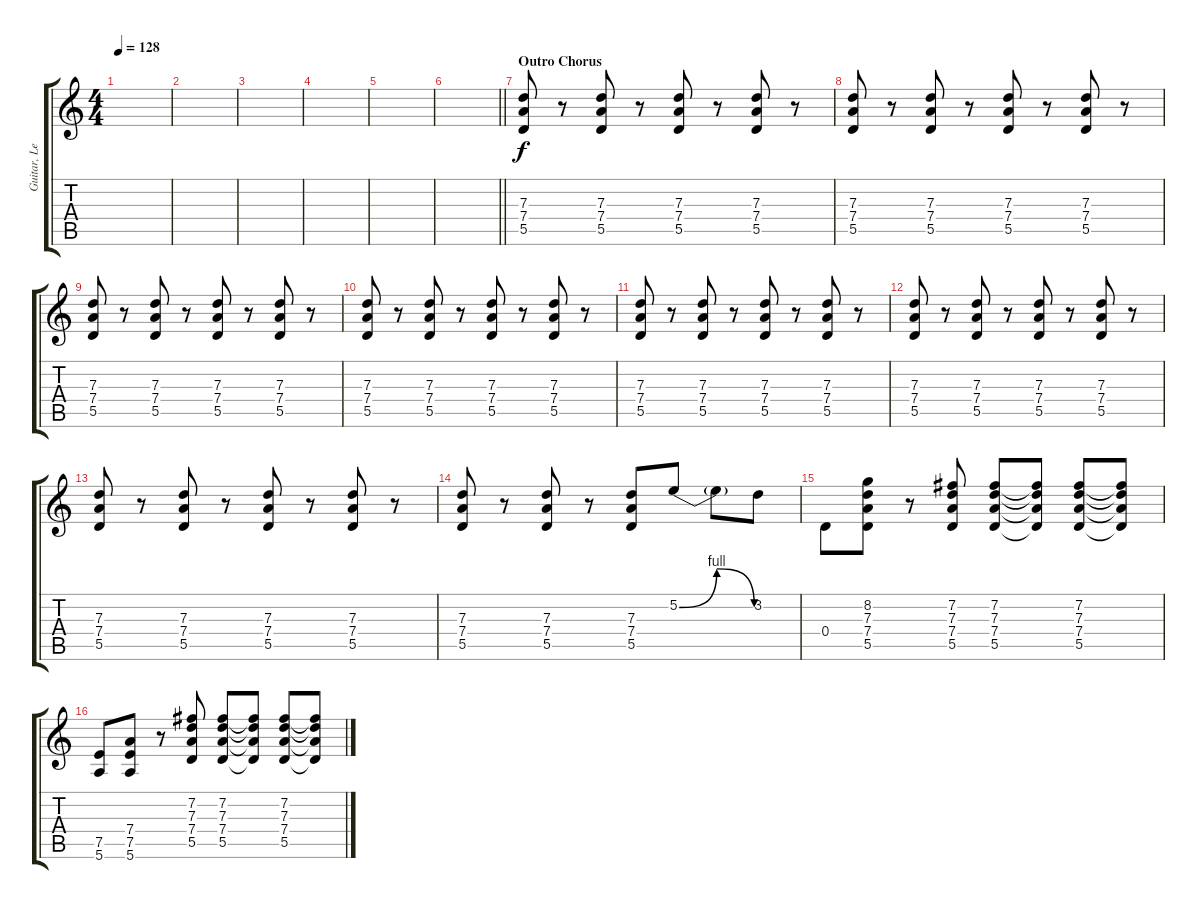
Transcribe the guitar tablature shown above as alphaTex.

\track ("Guitar, Lead (Original)" "Guitar, Le") {mute instrument overdrivenguitar}
\staff {score tabs}
\tuning (E4 B3 G3 D3 A2 E2) {hide}
\ts (4 4)
\tempo 128
\clef g2
\ks c
|
|
|
|
|
\barLineRight lightlight
|
\section ("" "Outro Chorus")
(7.3 7.4 5.5).8 r.8 (7.3 7.4 5.5).8 r.8 (7.3 7.4 5.5).8 r.8 (7.3 7.4 5.5).8 r.8 |
(7.3 7.4 5.5).8 r.8 (7.3 7.4 5.5).8 r.8 (7.3 7.4 5.5).8 r.8 (7.3 7.4 5.5).8 r.8 |
(7.3 7.4 5.5).8 r.8 (7.3 7.4 5.5).8 r.8 (7.3 7.4 5.5).8 r.8 (7.3 7.4 5.5).8 r.8 |
(7.3 7.4 5.5).8 r.8 (7.3 7.4 5.5).8 r.8 (7.3 7.4 5.5).8 r.8 (7.3 7.4 5.5).8 r.8 |
(7.3 7.4 5.5).8 r.8 (7.3 7.4 5.5).8 r.8 (7.3 7.4 5.5).8 r.8 (7.3 7.4 5.5).8 r.8 |
(7.3 7.4 5.5).8 r.8 (7.3 7.4 5.5).8 r.8 (7.3 7.4 5.5).8 r.8 (7.3 7.4 5.5).8 r.8 |
(7.3 7.4 5.5).8 r.8 (7.3 7.4 5.5).8 r.8 (7.3 7.4 5.5).8 r.8 (7.3 7.4 5.5).8 r.8 |
(7.3 7.4 5.5).8 r.8 (7.3 7.4 5.5).8 r.8 (7.3 7.4 5.5).8 5.2{be (bendrelease 0 0 15 4 15 4 60 0)}.8 5.2{t}.8 3.2.8 |
0.4.8 (8.2 7.3 7.4 5.5).8 r.8 (7.2 7.3 7.4 5.5).8 (7.2 7.3 7.4 5.5).8 (7.2{t} 7.3{t} 7.4{t} 5.5{t}).8 (7.2 7.3 7.4 5.5).8 (7.2{t} 7.3{t} 7.4{t} 5.5{t}).8 |
(7.5 5.6).8 (7.4 7.5 5.6).8 r.8 (7.2 7.3 7.4 5.5).8 (7.2 7.3 7.4 5.5).8 (7.2{t} 7.3{t} 7.4{t} 5.5{t}).8 (7.2 7.3 7.4 5.5).8 (7.2{t} 7.3{t} 7.4{t} 5.5{t}).8
